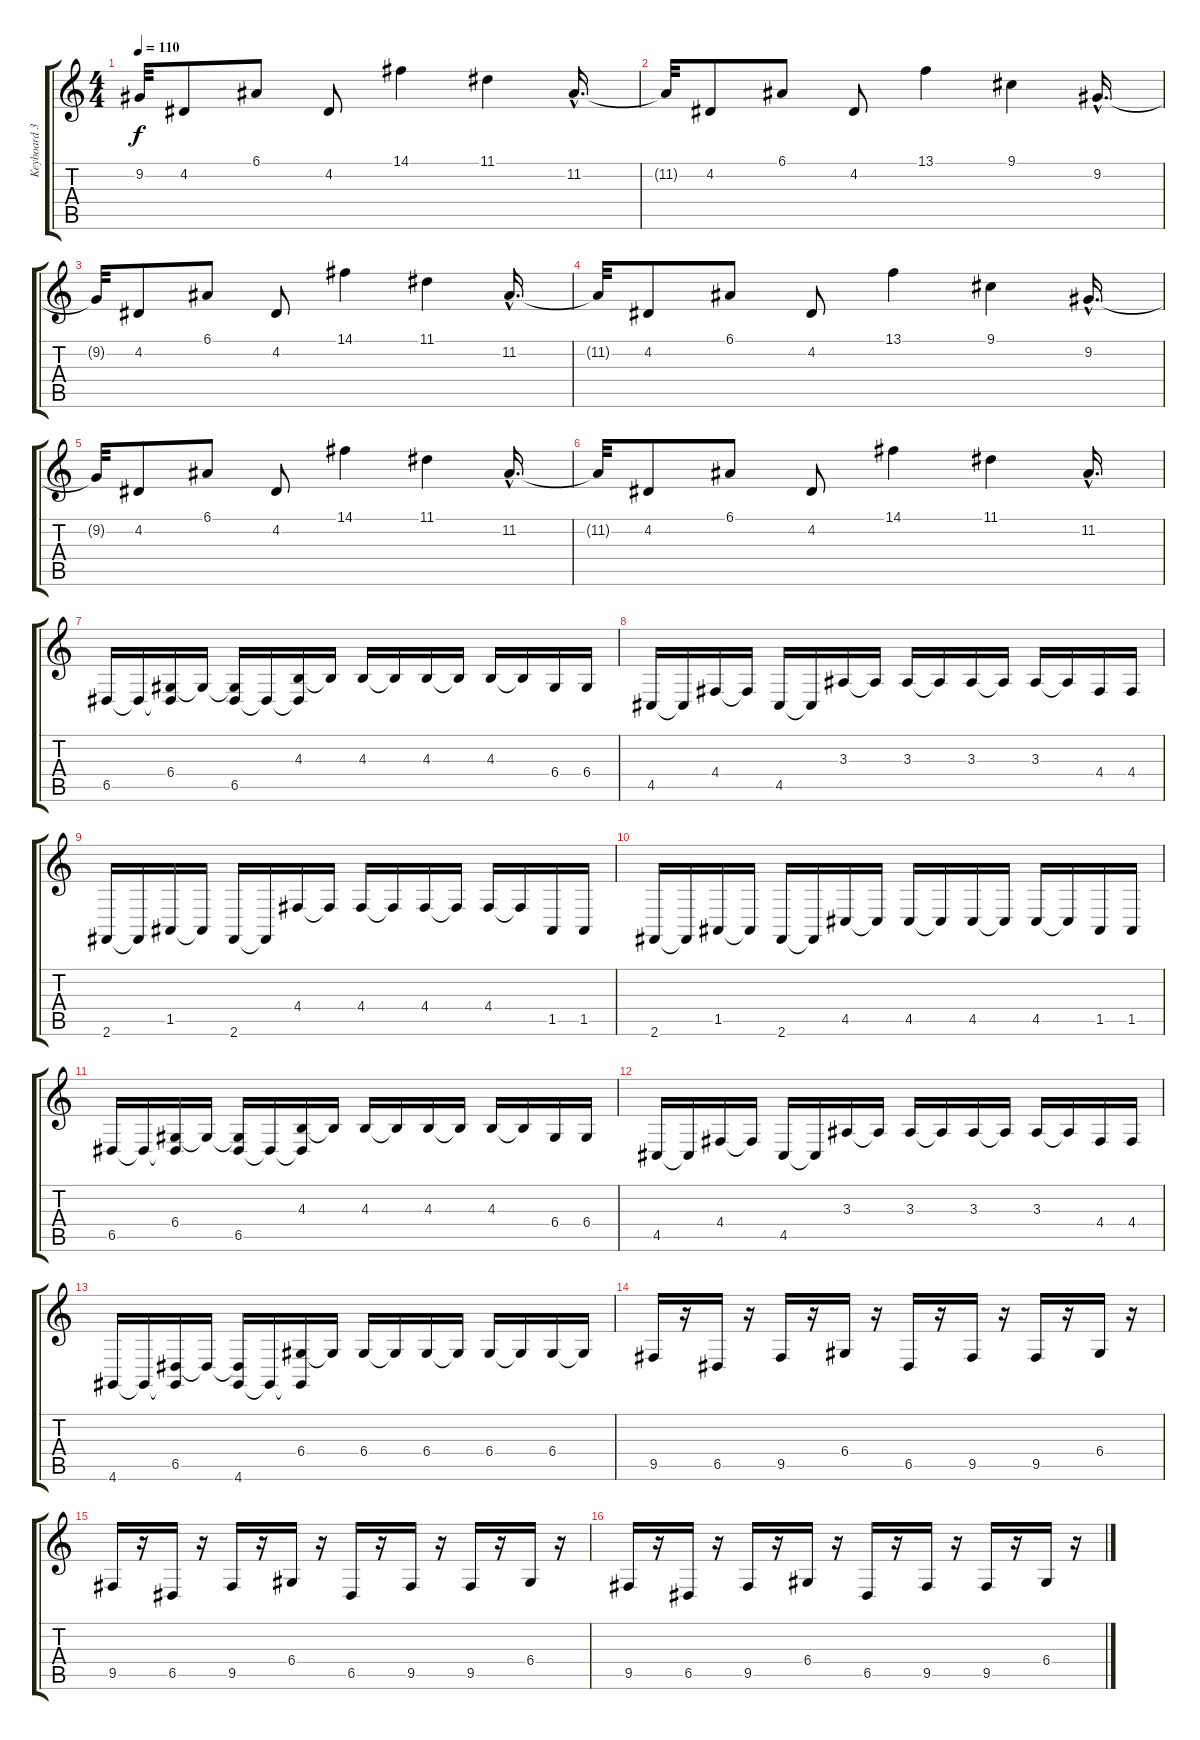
\track ("Keyboard 3" "Keyboard 3") {instrument pad1newage}
\staff {score tabs}
\tuning (E4 B3 G3 D3 A2 E2) {hide}
\ts (4 4)
\tempo 110
\clef g2
\ks c
9.2{t}.32{dy f} 4.2.8 6.1.8 4.2.8 14.1.4 11.1.4 11.2{hac}.16{d} |
11.2{t}.32 4.2.8 6.1.8 4.2.8 13.1.4 9.1.4 9.2{hac}.16{d} |
9.2{t}.32 4.2.8 6.1.8 4.2.8 14.1.4 11.1.4 11.2{hac}.16{d} |
11.2{t}.32 4.2.8 6.1.8 4.2.8 13.1.4 9.1.4 9.2{hac}.16{d} |
9.2{t}.32 4.2.8 6.1.8 4.2.8 14.1.4 11.1.4 11.2{hac}.16{d} |
11.2{t}.32 4.2.8 6.1.8 4.2.8 14.1.4 11.1.4 11.2{hac}.16{d} |
6.5.16{instrument tenorsax} 6.5{t}.16 (6.4 6.5{t}).16 6.4{t}.16 (6.4{t} 6.5).16 6.5{t}.16 (4.3 6.5{t}).16 4.3{t}.16 4.3.16 4.3{t}.16 4.3.16 4.3{t}.16 4.3.16 4.3{t}.16 6.4.16 6.4.16 |
4.5.16{instrument tenorsax} 4.5{t}.16 4.4.16 4.4{t}.16 4.5.16 4.5{t}.16 3.3.16 3.3{t}.16 3.3.16 3.3{t}.16 3.3.16 3.3{t}.16 3.3.16 3.3{t}.16 4.4.16 4.4.16 |
2.6.16{instrument tenorsax} 2.6{t}.16 1.5.16 1.5{t}.16 2.6.16 2.6{t}.16 4.4.16 4.4{t}.16 4.4.16 4.4{t}.16 4.4.16 4.4{t}.16 4.4.16 4.4{t}.16 1.5.16 1.5.16 |
2.6.16{instrument tenorsax} 2.6{t}.16 1.5.16 1.5{t}.16 2.6.16 2.6{t}.16 4.5.16 4.5{t}.16 4.5.16 4.5{t}.16 4.5.16 4.5{t}.16 4.5.16 4.5{t}.16 1.5.16 1.5.16 |
6.5.16{instrument tenorsax} 6.5{t}.16 (6.4 6.5{t}).16 6.4{t}.16 (6.4{t} 6.5).16 6.5{t}.16 (4.3 6.5{t}).16 4.3{t}.16 4.3.16 4.3{t}.16 4.3.16 4.3{t}.16 4.3.16 4.3{t}.16 6.4.16 6.4.16 |
4.5.16{instrument tenorsax} 4.5{t}.16 4.4.16 4.4{t}.16 4.5.16 4.5{t}.16 3.3.16 3.3{t}.16 3.3.16 3.3{t}.16 3.3.16 3.3{t}.16 3.3.16 3.3{t}.16 4.4.16 4.4.16 |
4.6.16{instrument tenorsax} 4.6{t}.16 (6.5 4.6{t}).16 6.5{t}.16 (6.5{t} 4.6).16 4.6{t}.16 (6.4 4.6{t}).16 6.4{t}.16 6.4.16 6.4{t}.16 6.4.16 6.4{t}.16 6.4.16 6.4{t}.16 6.4.16 6.4{t}.16 |
9.5.16{instrument tenorsax} r.16 6.5.16 r.16 9.5.16 r.16 6.4.16 r.16 6.5.16 r.16 9.5.16 r.16 9.5.16 r.16 6.4.16 r.16 |
9.5.16{instrument tenorsax} r.16 6.5.16 r.16 9.5.16 r.16 6.4.16 r.16 6.5.16 r.16 9.5.16 r.16 9.5.16 r.16 6.4.16 r.16 |
9.5.16{instrument tenorsax} r.16 6.5.16 r.16 9.5.16 r.16 6.4.16 r.16 6.5.16 r.16 9.5.16 r.16 9.5.16 r.16 6.4.16 r.16
